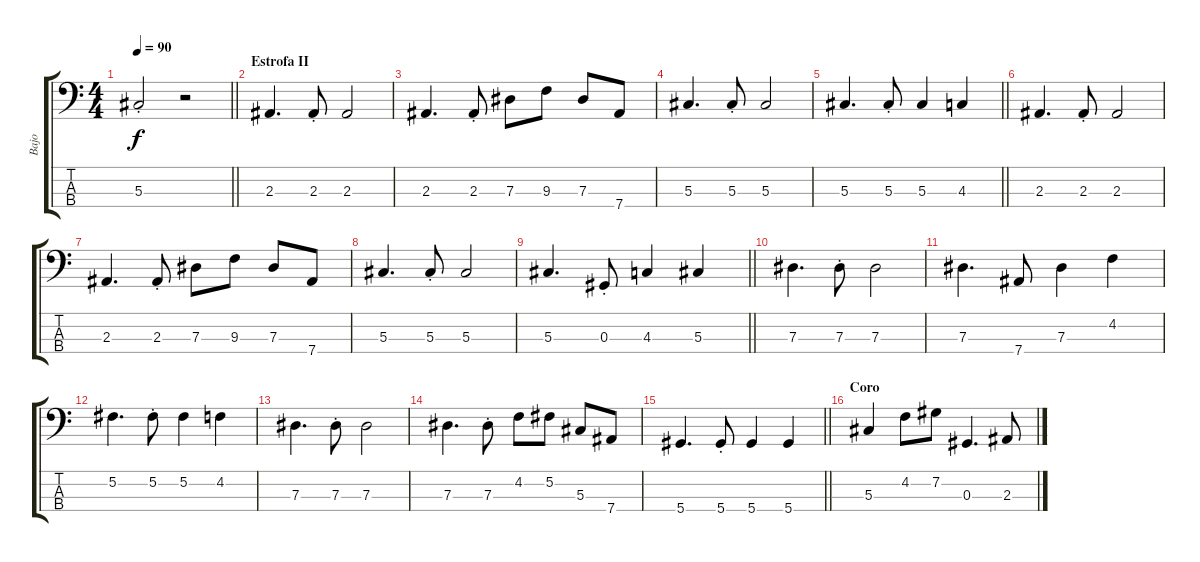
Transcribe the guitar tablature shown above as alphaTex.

\track ("Bajo" "Bajo") {instrument electricbassfinger}
\staff {score tabs}
\tuning (Gb2 Db2 Ab1 Eb1) {hide}
\ts (4 4)
\tempo 90
\clef f4
\barLineRight lightlight
\ks c
5.3{st}.2{dy f} r.2 |
\section ("" "Estrofa II")
2.3.4{d} 2.3{st}.8 2.3.2 |
2.3.4{d} 2.3{st}.8 7.3.8 9.3.8 7.3.8 7.4.8 |
5.3.4{d} 5.3{st}.8 5.3.2 |
\barLineRight lightlight
5.3.4{d} 5.3{st}.8 5.3.4 4.3.4 |
2.3.4{d} 2.3{st}.8 2.3.2 |
2.3.4{d} 2.3{st}.8 7.3.8 9.3.8 7.3.8 7.4.8 |
5.3.4{d} 5.3{st}.8 5.3.2 |
\barLineRight lightlight
5.3.4{d} 0.3{st}.8 4.3.4 5.3.4 |
7.3.4{d} 7.3{st}.8 7.3.2 |
7.3.4{d} 7.4.8 7.3.4 4.2.4 |
5.2.4{d} 5.2{st}.8 5.2.4 4.2.4 |
7.3.4{d} 7.3{st}.8 7.3.2 |
7.3.4{d} 7.3{st}.8 4.2.8 5.2.8 5.3.8 7.4.8 |
\barLineRight lightlight
5.4.4{d} 5.4{st}.8 5.4.4 5.4.4 |
\section ("" "Coro")
5.3.4 4.2.8 7.2.8 0.3.4{d} 2.3.8
